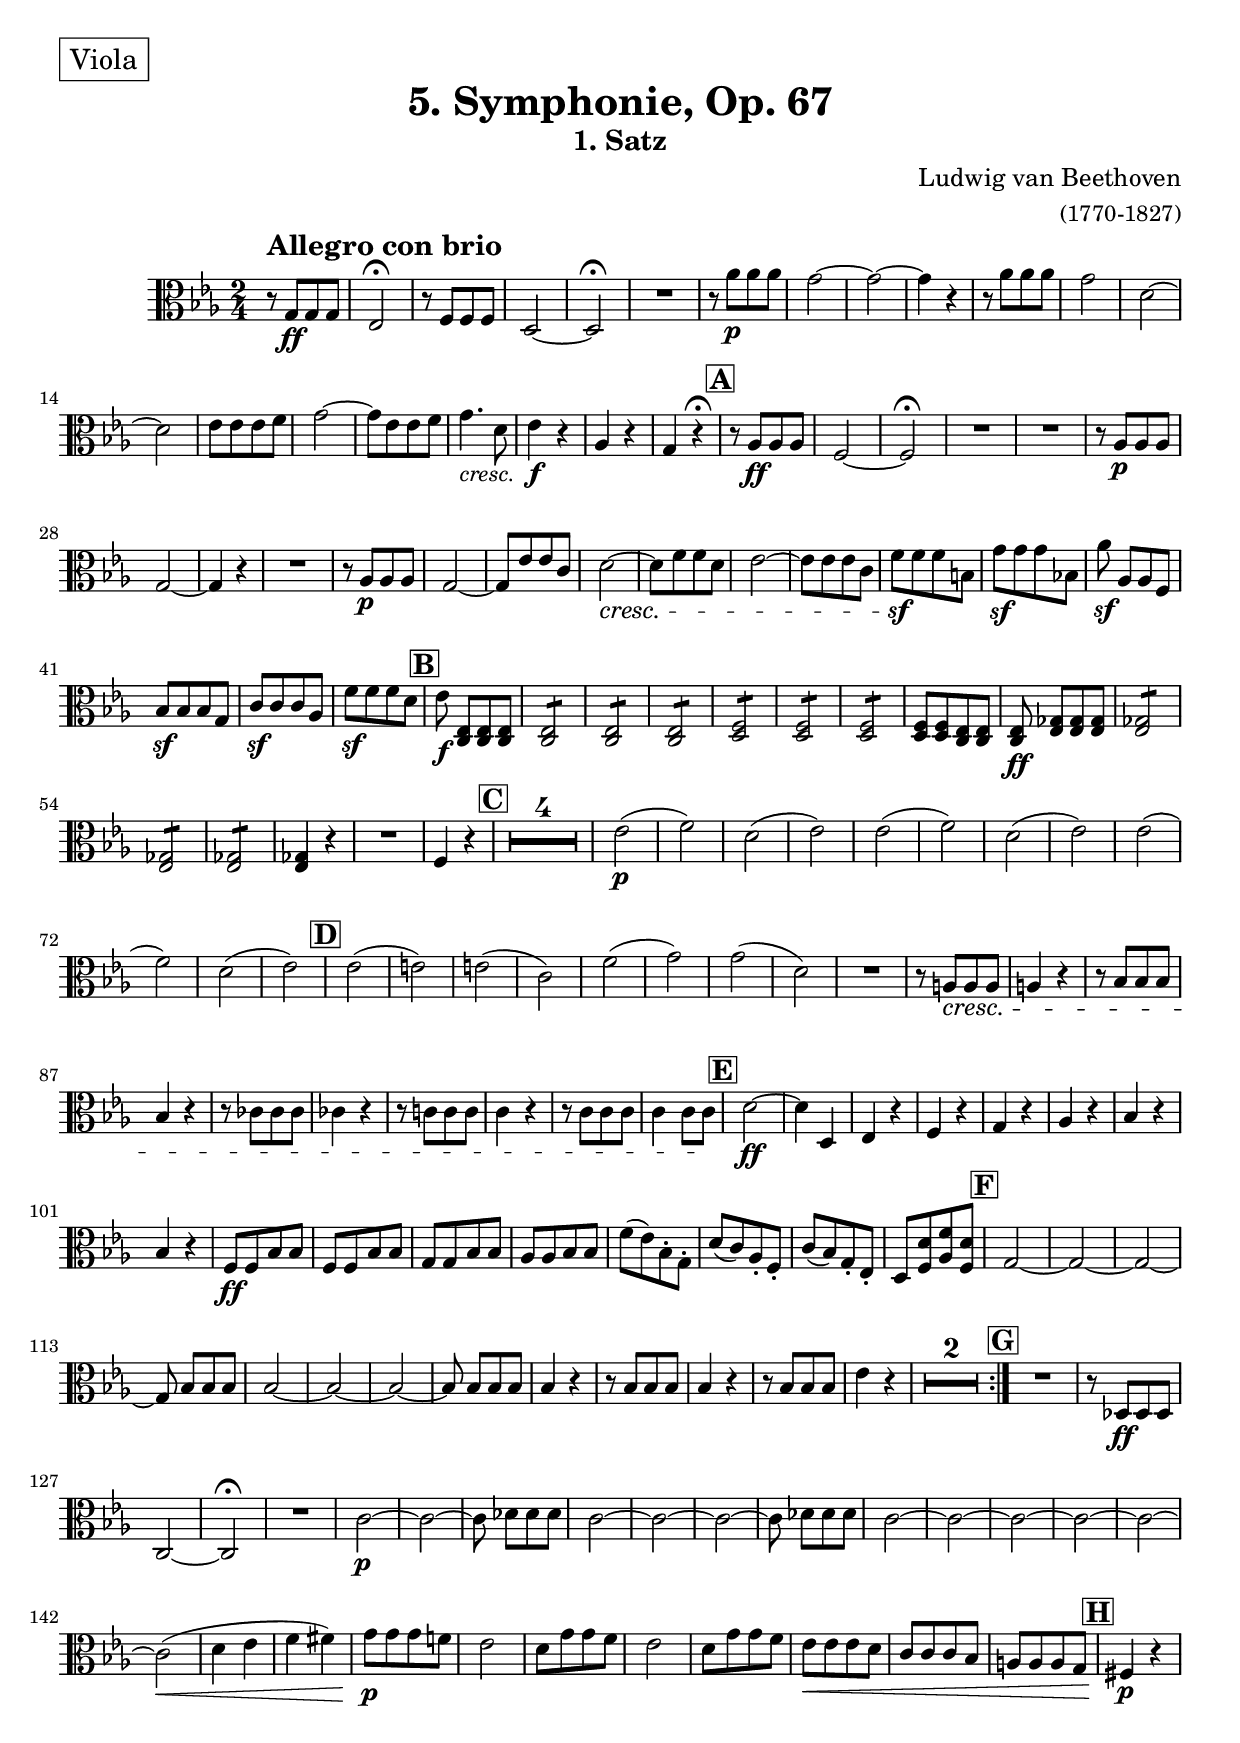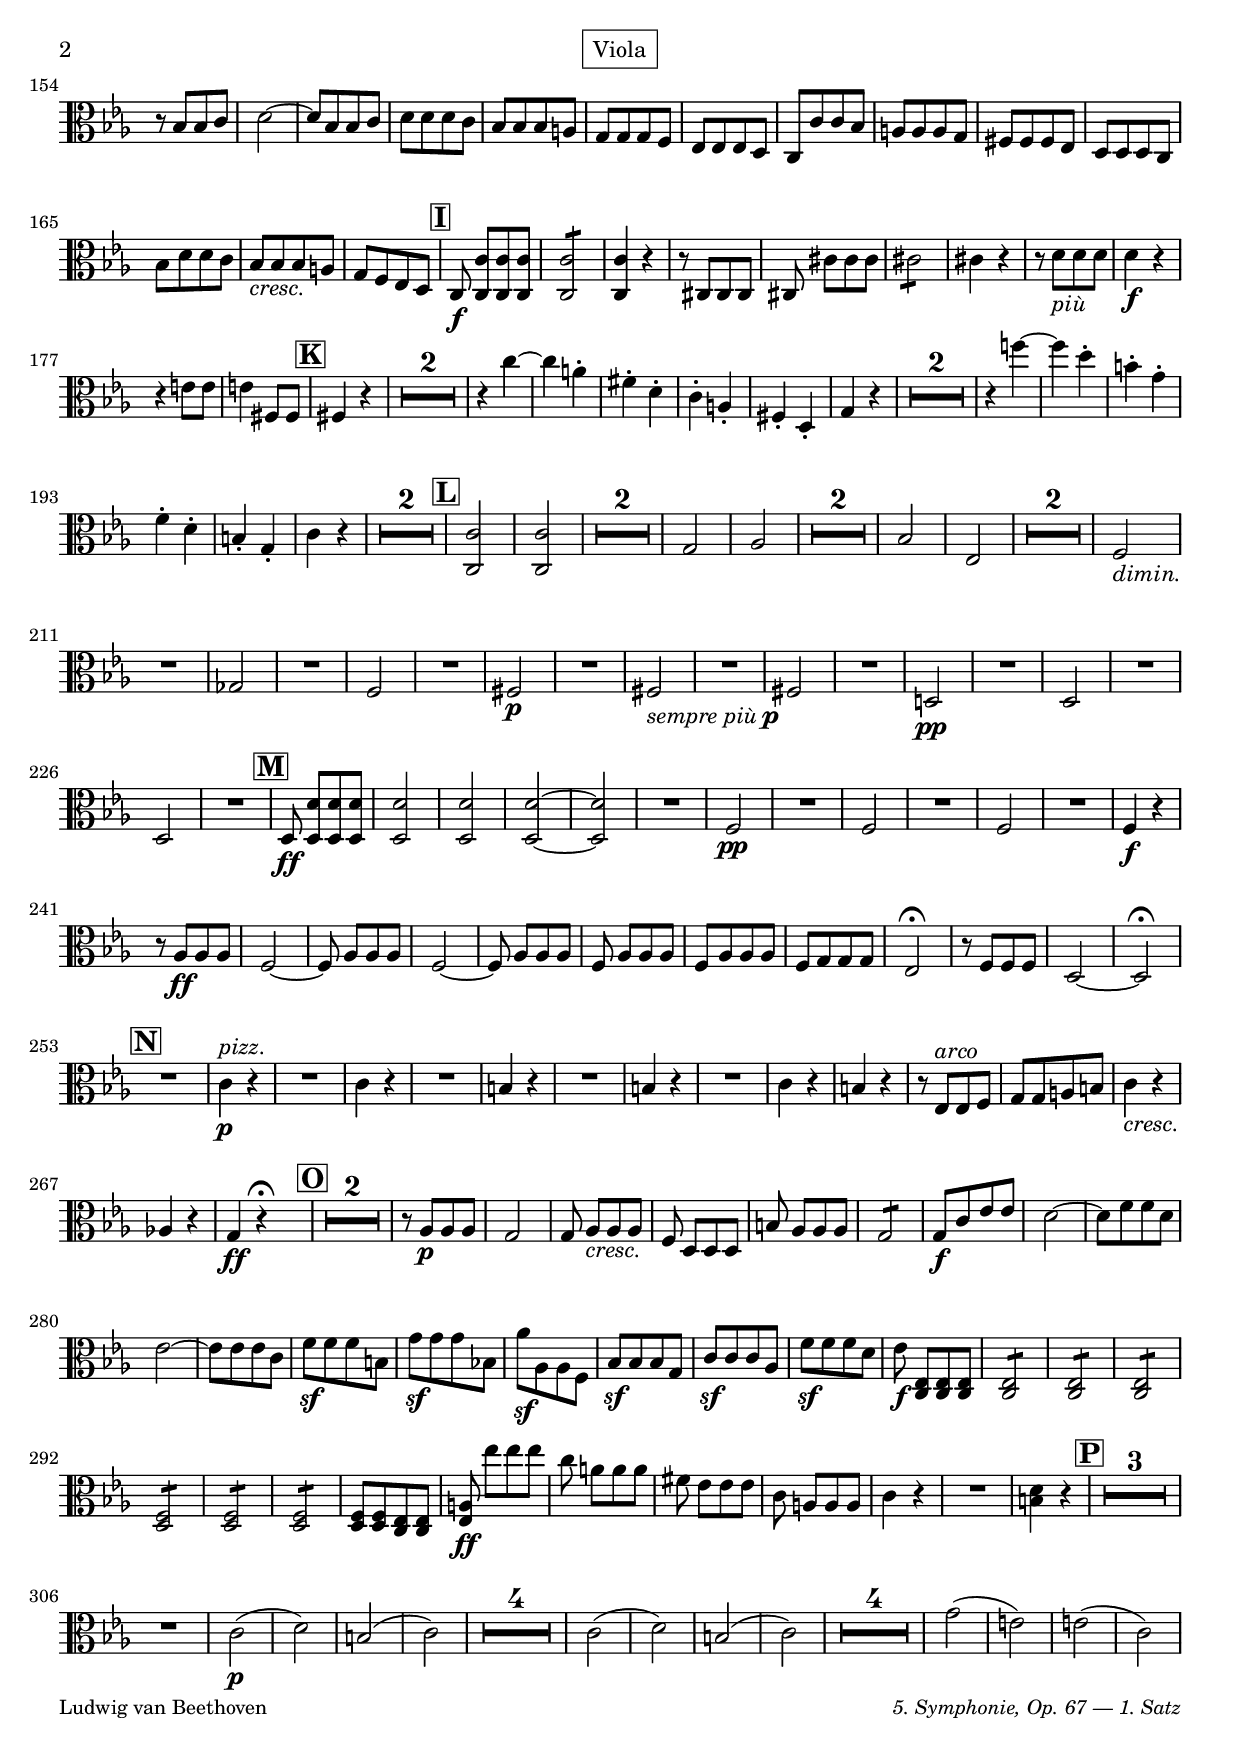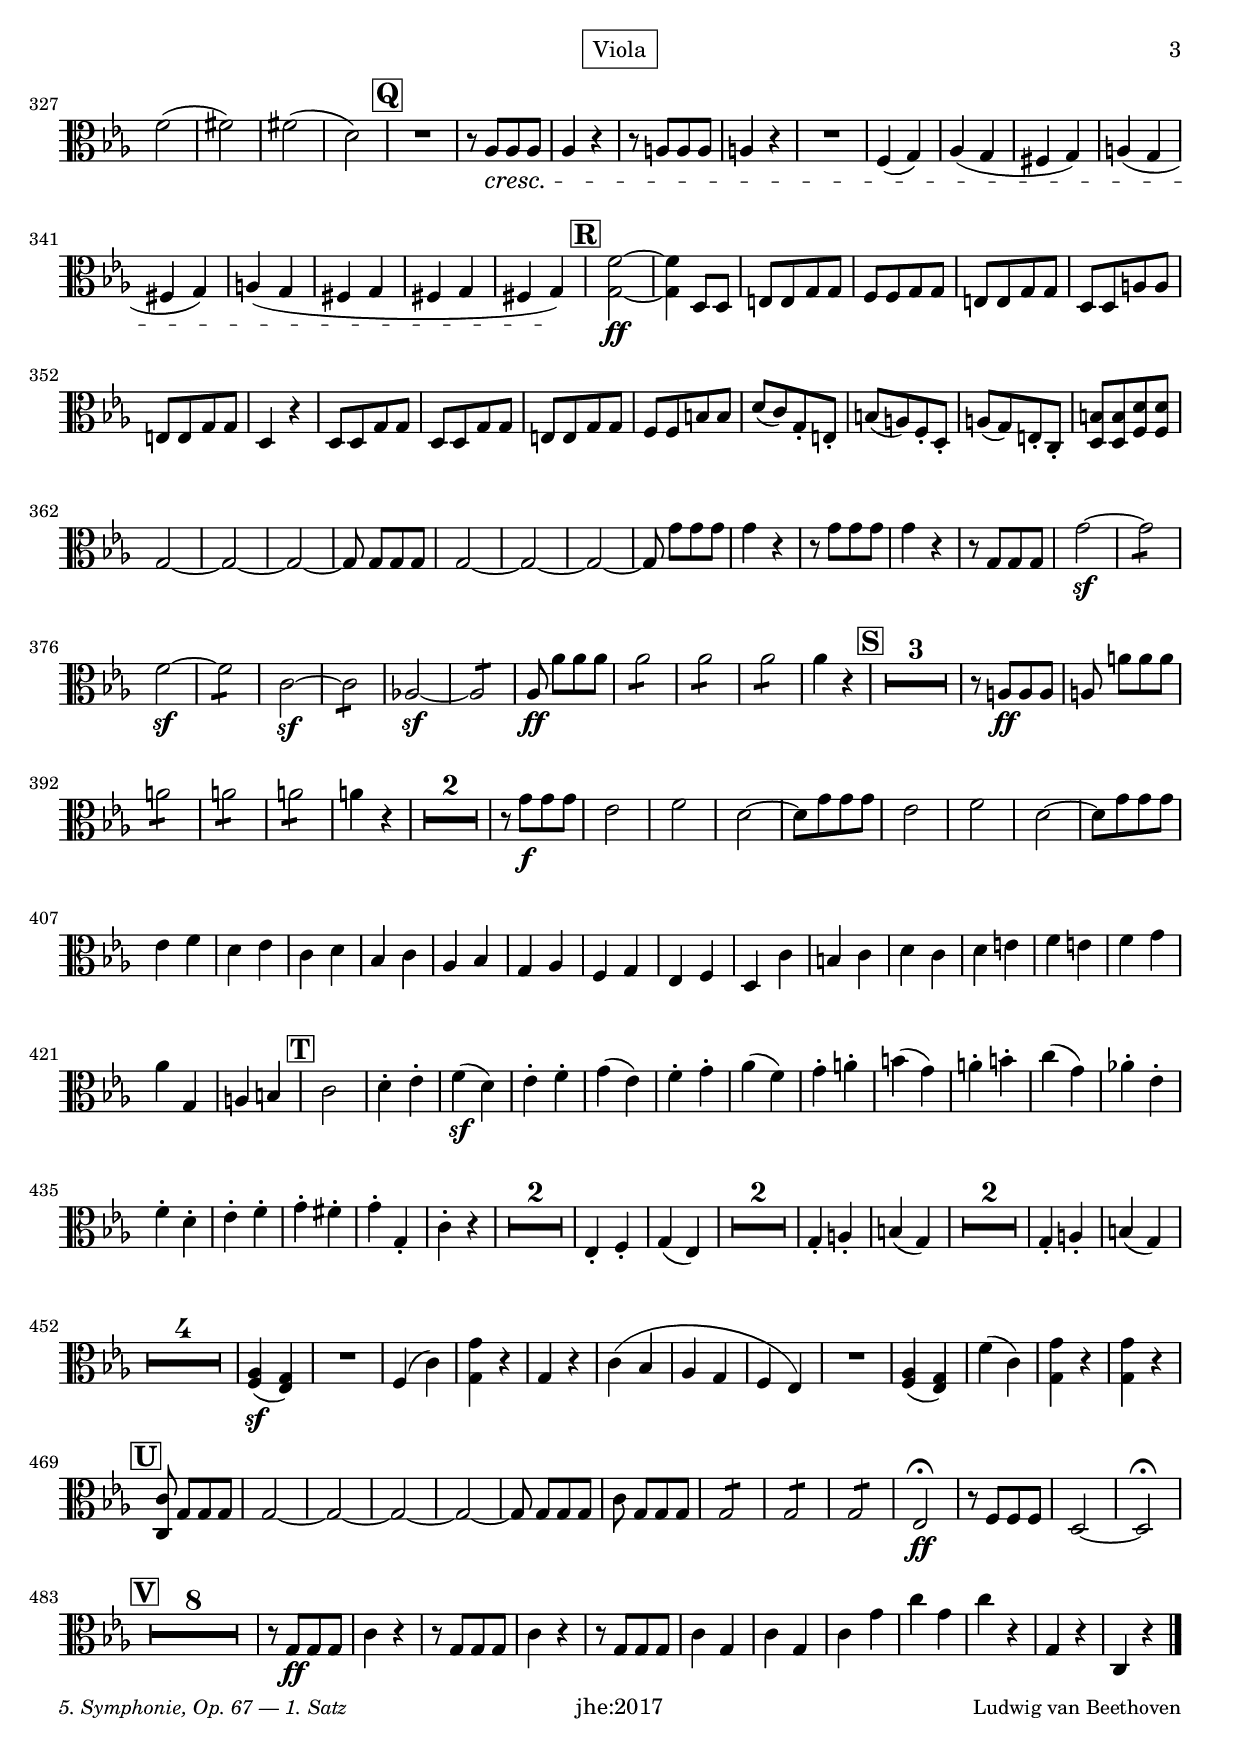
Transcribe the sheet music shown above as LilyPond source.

\version "2.16.2"


#(set-global-staff-size 19.5)

\version "2.16.2"


pizz = \markup{\italic "pizz."} 
arco = \markup{\italic "arco"} 
crescendo = \markup{\italic "cresc."} 



viola = {
 %\set Staff.instrumentName = "Viola."
 \set Staff.midiInstrument = "viola"
 \override MultiMeasureRest #'expand-limit = 1
 \compressFullBarRests
 \clef alto
 \key c \minor
 \time 2/4
 \repeat volta 2 {
 r8 g8\ff[ g g] ees2^\fermata r8 f[ f f] d2~ d2^\fermata R2 r8 aes'8\p[ aes' aes'] g'2~ g'2~ g'4 r
 r8 aes'[ aes' aes'] g'2 d'2~ d'2 ees'8[ ees' ees' f'] g'2~ g'8[ ees' ees' f']
 g'4._\markup { \italic "cresc." } d'8 ees'4\f r aes r g r4^\fermata
 r8 aes8\ff[ aes aes] f2~ f2^\fermata R2 R2 r8 aes8\p[ aes aes] g2~ g4 r R2 r8 aes8\p[ aes aes] g2~ g8[ ees' ees' c']
  d'2\cresc~ d'8[ f' f' d'] ees'2~ ees'8[ ees' ees' c'] f'8\!\sf[ f' f' b]
 g'8\sf[ g' g' bes!] aes'\sf aes[ aes f] bes\sf[ bes bes g] c'\sf[ c' c' aes] f'\sf[ f' f' d']
 ees'8\f <c ees>[ <c ees> <c ees>] <c ees>2:8 <c ees>2:8 <c ees>2:8 <d f>2:8 <d f>2:8 <d f>2:8
 <d f>8[ <d f> <c ees> <c ees>] <c ees>8\ff <ees ges>[ <ees ges> <ees ges>]
 <ees ges>2:8 <ees ges>2:8 <ees ges>2:8 <ees ges>4 r R2 f4 r
 R2*4 ees'2\p( f') d'( ees') ees'( f') d'( ees') ees'( f') d'( ees') ees'( e') e'( c') f'( g') g'( d') R2
 r8  a8\cresc[ a a] a4 r r8 bes[ bes bes] bes4 r r8 ces'8[ ces' ces'] ces'4 r
 r8 c'!8[ c' c'] c'4 r r8 c'[ c' c'] c'4 c'8[ c'\!]
 d'2\ff~ d'4 d ees r f r g r aes r bes r bes r f8\ff[ f bes bes] f[ f bes bes] g[ g bes bes] aes[ aes bes bes]
 f'[( ees') bes\staccato g\staccato] d'[( c') aes\staccato f\staccato] c'[( bes) g\staccato ees\staccato]
 d8[ <f d'> <aes f'> <f d'>]
 g2~ g2~ g2~ g8 bes8[ bes bes] bes2~ bes2~ bes2~ bes8 bes8[ bes bes]
 bes4 r r8 bes8[ bes bes] bes4 r r8 bes8[ bes bes] ees'4 r R2*2 }

 R2 r8 des8\ff[ des des] c2~ c2^\fermata
 R2 c'2\p~ c'2~ c'8 des'8[ des' des'] c'2~ c'2~ c'2~ c'8 des'8[ des' des'] c'2~ c'2~ c'2~ c'2~ c'2~ 
 c'2\<( d'4 ees' f' fis') g'8\!\p[ g' g' f'!] ees'2 d'8[ g' g' f'] ees'2 d'8[ g' g' f']
  ees'8\<[ ees' ees' d'] c'[ c' c' bes] a[ a a g] fis4\!\p r4 r8 bes[ bes c']
 d'2~ d'8[ bes bes c'] d'[ d' d' c'] bes[ bes bes a] g[ g g f] ees[ ees ees d] c[ c' c' bes] a[ a a g] fis[ fis fis ees]
 d[ d d c] bes[ d' d' c'] bes_\markup { \italic "cresc." }[ bes bes a] g[ f ees d] c8\f <c c'>[ <c c'> <c c'>]
 <c c'>2:8 <c c'>4 r r8 cis8[ cis cis] cis8 cis'[ cis' cis'] cis'2:8 cis'4 r
 %\set crescendoText = \markup { \italic "piu f" } %\set crescendoSpanner = #'dashed-line
 r8 d'8 [_\markup{\italic "più" } d' d'] d'4\f r r4 e'8 e' e'4 fis8 fis fis4 r4 R2*2 r4 c''4~ c''4 a'4\staccato fis'\staccato d'\staccato
 c'4\staccato a\staccato fis\staccato d\staccato g4 r R2*2
 r4 f''!4~ f'' d''\staccato b'\staccato g'\staccato f'\staccato d'\staccato b\staccato g\staccato c'4 r
 R2*2 <c c'>2 <c c'> R2*2 g2 aes R2*2 bes2 ees R2*2
 f2_\markup { \italic "dimin." } R2 ges2 R2 f2 R2 fis2\p R2 fis2_\markup { \italic "sempre più" \dynamic p } R2
 fis2 R2 d!2\pp R2 d2 R2 d2 R2 d8\ff <d d'>[ <d d'> <d d'>] <d d'>2 <d d'> <d d'>~ <d d'>
 R2 f2\pp R2 f2 R2 f2 R2 f4\f r4 r8 aes\ff[ aes aes] f2~ f8 aes[ aes aes] f2~ f8 aes[ aes aes]
 f8 aes[ aes aes] f[ aes aes aes] f[ g g g] ees2^\fermata r8 f[ f f] d2~ d2^\fermata
 R2 c'4\p^\pizz r4 R2 c'4 r4
 R2 b4 r R2 b4 r R2 c'4 r b r r8 ees8^\arco[ ees f] g[ g a b] c'4_\markup { \italic "cresc." } r4
 aes!4 r4

 \cadenzaOn 
g4\ff %s4 s2 s2 
r4^\fermata %s2 s4 \cadenzaOff \bar "|" 
s2*4    \cadenzaOff
s2

R2*2 r8 aes8\p[ aes aes] g2
 g8 aes8_\markup { \italic "cresc." }[ aes aes] f d[ d d] b aes[ aes aes] g2:8 g8\f[ c' ees' ees']
 d'2~ d'8[ f' f' d'] ees'2~ ees'8[ ees' ees' c'] f'\sf[ f' f' b] g'\sf[ g' g' bes!] aes'\sf[ aes aes f] bes\sf[ bes bes g]
 c'\sf[ c' c' aes] f'\sf[ f' f' d'] ees'8\f <c ees>[ <c ees> <c ees>] <c ees>2:8 <c ees>2:8 <c ees>2:8
 <d f>2:8 <d f>2:8 <d f>2:8 <d f>8[ <d f> <c ees> <c ees>] <ees a>8\ff ees''[ ees'' ees'']
 c''8 a'[ a' a'] fis' ees'[ ees' ees'] c' a[ a a] c'4 r R2 <b d'>4 r R2*3
 R2 c'2\p( d') b( c') R2*4 c'2( d') b( c') R2*4 g'2( e') e'( c') f'( fis') fis'( d') R2
 r8  aes8\cresc[ aes aes] aes4 r4 r8 a[ a a] a4 r R2 f4( g) aes( g fis g) a( g fis g) a( g fis g fis g fis g\!)
 <g f'>2\ff~ <g f'>4 d8[ d] e[ e g g] f[ f g g] e[ e g g] d[ d a a] e[ e g g] d4 r
 d8[ d g g] d[ d g g] e[ e g g] f[ f b b] d'[( c') g\staccato e\staccato] b[( a) f\staccato d\staccato]
 a8[( g) e\staccato c\staccato] <d b>[ <d b> <f d'> <f d'>]
 g2~ g~ g~ g8 g[ g g] g2~ g~ g~ g8 g'[ g' g'] g'4 r r8 g'[ g' g'] g'4 r r8 g[ g g]
 g'2\sf~ g'2:8 f'2\sf~ f'2:8 c'2\sf~ c'2:8 aes!2\sf~ aes2:8 aes8\ff aes'[ aes' aes'] aes'2:8 aes'2:8 aes'2:8 aes'4 r R2*3
 r8 a8\ff[ a a] a a'[ a' a'] a'2:8 a'2:8 a'2:8 a'4 r4 R2*2 r8 g'\f[ g' g'] ees'2 f' d'2~ d'8[ g' g' g']
 ees'2 f' d'2~ d'8[ g' g' g'] ees'4 f' d' ees' c' d' bes c' aes bes g aes f g ees f
 d4 c' b c' d' c' d' e' f' e' f' g' aes' g a b c'2 d'4\staccato ees'\staccato
 f'4\sf( d') ees'\staccato f'\staccato g'( ees') f'\staccato g'\staccato aes'( f') g'\staccato a'\staccato
 b'4( g') a'\staccato b'\staccato c''( g') aes'!\staccato ees'\staccato f'\staccato d'\staccato
 ees'4\staccato f'\staccato g'\staccato fis'\staccato g'\staccato g\staccato c'\staccato r R2*2
 ees4\staccato f\staccato g( ees) R2*2
 g4\staccato a\staccato b( g) R2*2 g4\staccato a\staccato b( g) R2*4 <f aes>4\sf( <ees g>) R2 f4( c')
 <g g'>4 r g r c'4( bes aes g f ees) R2 <f aes>4( <ees g>) f'4( c') <g g'>4 r <g g'> r
 <c c'>8 g[ g g] g2~ g2~ g2~ g2~ g8 g8[ g g] c'8 g[ g g]
 g2:8 g2:8 g2:8 ees2\ff^\fermata r8 f[ f f] d2~ d2^\fermata 
 R2*8
 r8 g8\ff[ g g] c'4 r r8 g[ g g] c'4 r r8 g[ g g] c'4 g c' g c' g' c'' g' c''4 r g r c r \bar "|."
}

\version "2.16.2"


\header {
  title = "5. Symphonie, Op. 67"
%  subtitle = "Op. 67"
 subtitle = "1. Satz"
 % instrument = "Violoncello"
  composer =  "Ludwig van Beethoven" 
  %opus = "Op. 67"
  separator = "—"
  lifetime = "(1770-1827)" 
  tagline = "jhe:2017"
}

partiturUmbruch = {
  s2*17 \break
  s2*25 \break
}

struktur = {
 \time 2/4
 \key c \minor

 \set Score.markFormatter = #format-mark-box-alphabet

 s8^\markup{\fontsize #2 \bold "Allegro con brio"} s s4
 s2*20
 \mark\default % A
 s2*22
 \mark\default % B
 s2*15
 \mark\default % C
 s2*16
 \mark\default % D
 s2*19
 \mark\default % E
 s2*16
 \mark\default % F
 s2*15
 \mark\default % G
 s2*28
 \mark\default % H
 s2*15
 \mark\default  % I
 s2*11
 \mark #11 % K
 s2*19
 \mark\default % L
 s2*30
 \mark\default % M
 s2*25
 \mark\default % N
 s2*15
\cadenzaOn
 s2 % normale Noten
 s2*4 % Kadenz
\cadenzaOff
 s2 % halbe, damit der Takt richtig gezählt wird
 \mark\default % O

 s2*34
 \mark\default % P
 s2*28
 \mark\default % Q
 s2*15
 \mark\default % R
 s2*41
 \mark\default % S
 s2*36
 \mark\default % T
 s2*46
 \mark\default % U
 s2*14
 \mark\default % V


 
}


\version "2.16.2"

% JHE aus titling-init.ly erstellt

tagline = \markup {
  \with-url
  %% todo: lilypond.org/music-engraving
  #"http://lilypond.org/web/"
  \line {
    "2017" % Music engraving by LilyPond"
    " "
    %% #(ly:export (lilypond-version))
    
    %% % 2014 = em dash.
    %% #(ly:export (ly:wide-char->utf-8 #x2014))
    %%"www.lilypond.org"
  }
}
% im original titling-init.ly definiert
%%#(define (print-all-headers layout props arg)
%%   (if (eq? (ly:output-def-lookup layout 'printallheaders) #t)
%%   (interpret-markup layout props arg)
%%    empty-stencil))

\paper {
  slashSeparator = \markup {
    \center-align
    \vcenter \combine
    \beam #2.5 #0.5 #0.48
    \raise #1 \beam #2.5 #0.5 #0.48
  }


  bookTitleMarkup = \markup {
    \override #'(baseline-skip . 4.5)
    \column {
 
      \fill-line {
	\override #'(box-padding . 1.0)
	\box { \huge \fromproperty  #'header:instrument } ""
      }
      
      \fill-line { \fromproperty #'header:dedication }
      \override #'(baseline-skip . 3.5)
      \column {
	\huge \larger \larger\bold
	\fill-line {
	  \larger \fromproperty #'header:title
	}
	\fill-line {
	  \large %\smaller
	  \bold
	  \larger \fromproperty #'header:subtitle
	}
	\fill-line {
	  \smaller \bold
	  \fromproperty #'header:subsubtitle
	}
	\fill-line {
	  \larger \fromproperty #'header:poet
	  %{ \large %\bold
	  %  \fromproperty #'header:instrument 
	  %}
	  \larger \fromproperty #'header:composer
	}
	\fill-line {
	  " "
	  \fromproperty #'header:lifetime
	}
	\fill-line {
	  \fromproperty #'header:meter
	  \fromproperty #'header:arranger
	}
      }
    }
  }

  scoreTitleMarkup = \markup { 
    \column {
      \on-the-fly #print-all-headers { \bookTitleMarkup \hspace #1 }
      \fill-line {
	" "
	\huge \bold \fromproperty #'header:piece
	\fromproperty #'header:opus
      }
    }
  }




  oddHeaderMarkup = \markup
  \fill-line {
    %% force the header to take some space, otherwise the
    %% page layout becomes a complete mess.
    " "
    \override #'(box-padding . 1.0) \on-the-fly #not-first-page \box { \fromproperty #'header:instrument  }
    \on-the-fly #print-page-number-check-first \fromproperty #'page:page-number-string
  }


%%insBox = \box { \fromproperty #'header:instrument } 



evenHeaderMarkup = \markup
  \fill-line {
   
    \on-the-fly #print-page-number-check-first \fromproperty #'page:page-number-string
    \override #'(box-padding . 1.0) \on-the-fly #not-first-page \box { \fromproperty #'header:instrument } 
    " "

  }

%  evenHeaderMarkup = \markup
%  \fill-line {
%    \on-the-fly #print-page-number-check-first \fromproperty #'page:page-number-string
%    \override #'(box-padding . 1.0)
%    \on-the-fly #not-first-page \box { \fromproperty #'header:instrument }
%    " "
%  }


  oddFooterMarkup = \markup {
    \column {
      \fill-line {
        %% Copyright header field only on first page.
        \on-the-fly #first-page \fromproperty #'header:copyright
      }
      \fill-line {
        %% Tagline header field only on last page.
	%%" " 
        \on-the-fly #not-first-page \line { \smaller { \italic { \fromproperty #'header:title \fromproperty #'header:separator \fromproperty #'header:subtitle } } }
        \on-the-fly #last-page \fromproperty #'header:tagline
	%%\on-the-fly #not-first-page \line { \smaller { \fromproperty #'header:composer "—" \italic { \fromproperty #'header:title } } } 
        \on-the-fly #not-first-page \line { \smaller { \fromproperty #'header:composer  } } 
      }
    }
  }

  evenFooterMarkup = \markup {

    \column {
      \fill-line {
        %% Copyright header field only on first page.
        \on-the-fly #first-page \fromproperty #'header:copyright
      }
      \fill-line {
        %% Tagline header field only on last page.
	%%\on-the-fly #not-first-page \line { \smaller { \fromproperty #'header:composer "—" \italic{ \fromproperty #'header:title } } } 
        \on-the-fly #not-first-page \line { \smaller { \fromproperty #'header:composer } }
        \on-the-fly #last-page \fromproperty #'header:tagline 
	\on-the-fly #not-first-page \line { \smaller { \italic {\fromproperty #'header:title \fromproperty #'header:separator \fromproperty #'header:subtitle } } }
      }
    }
  }

  print-page-number = ##t
}


%#(set-global-staff-size 20.5)


\header {
 instrument = "Viola"
}



\paper {
  print-page-number = ##t
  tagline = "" % \markup { \tiny "jhe 2017" }
}


\score {
 \context StaffGroup {
    \context Staff = "ungTanzVvc"
    <<
      \context Voice = "text" \struktur
      \context Voice = vc \viola
    >>
   }

  \layout { 
    \context {
      \Staff \RemoveEmptyStaves
      %% To use the setting globally, uncomment the following line:
      %%\override VerticalAxisGroup #'remove-first = ##t
       
    }
  }
 \midi {  
    \context {
      \Score
      %tempoWholesPerMinute = #(ly:make-moment 100 4)
    }   
  }
}

